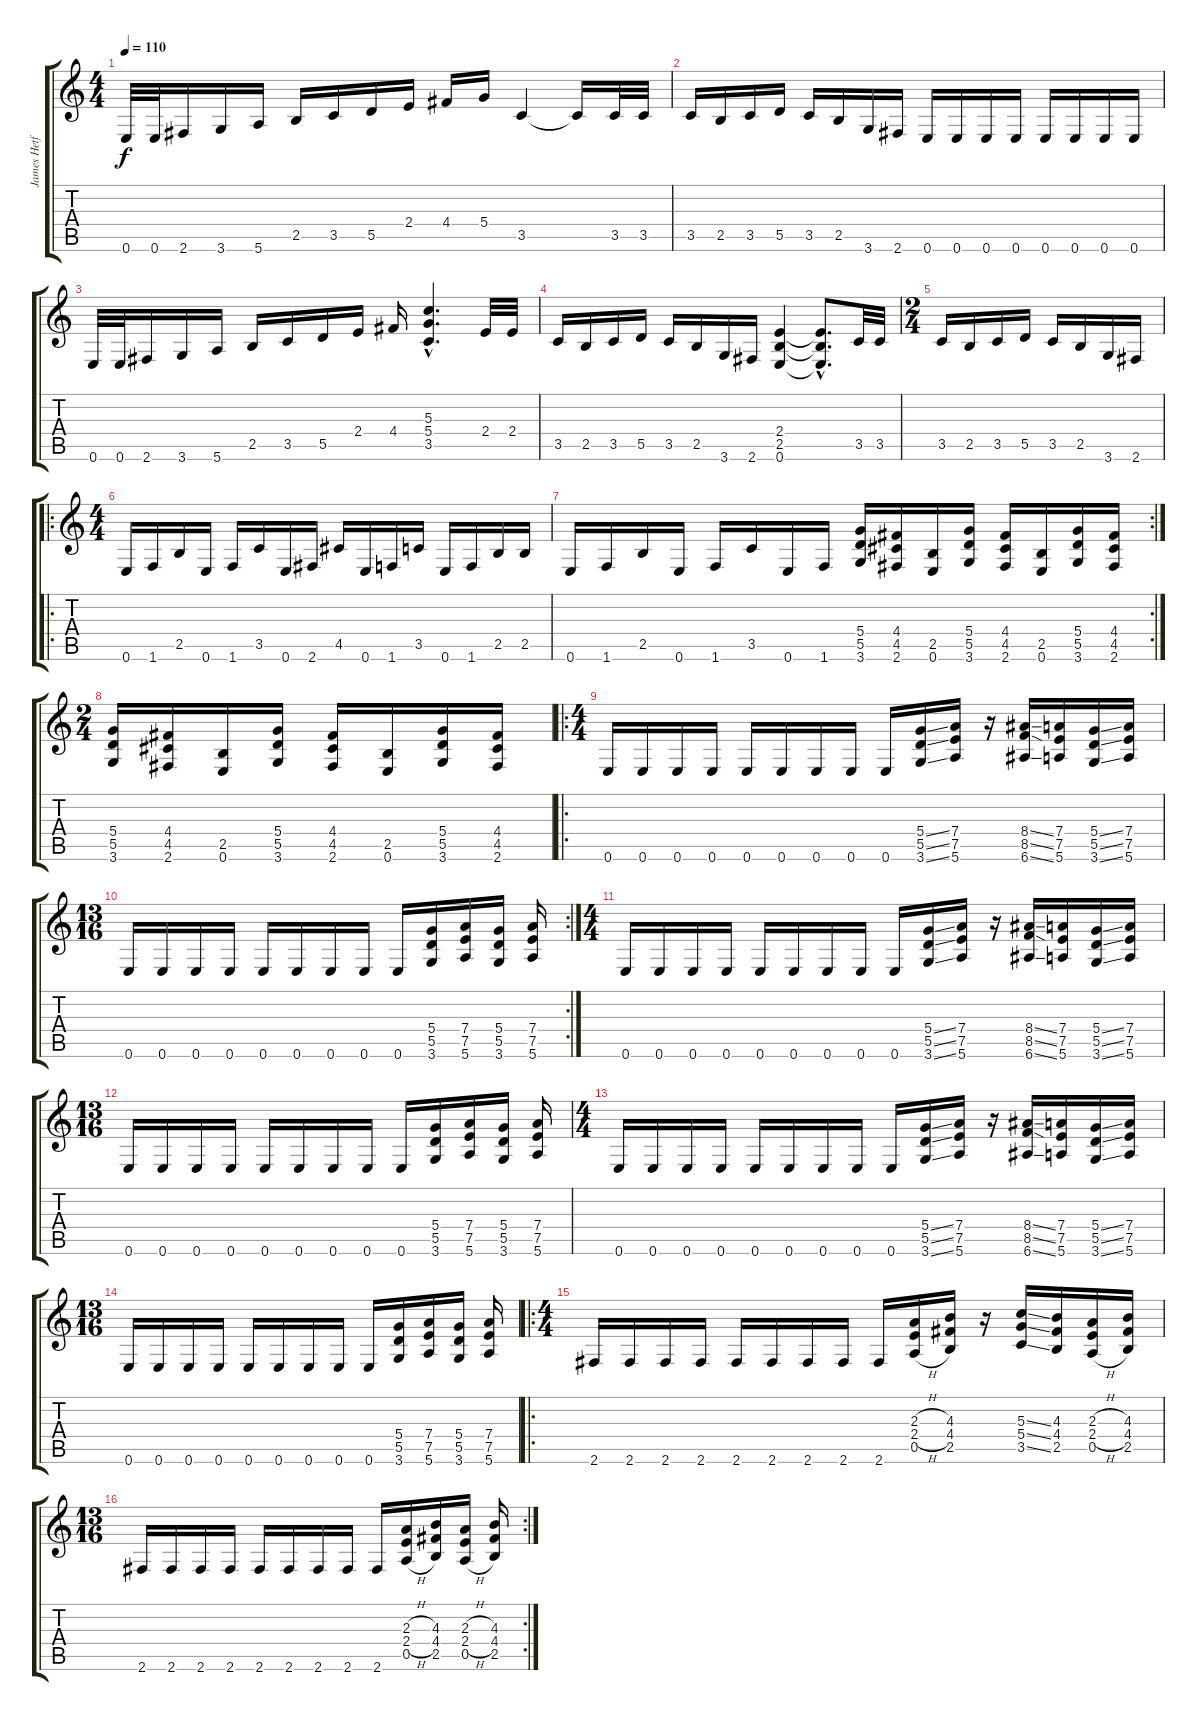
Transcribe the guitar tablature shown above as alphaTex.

\track ("James Hetfield" "James Hetf") {instrument overdrivenguitar}
\staff {score tabs}
\tuning (E4 B3 G3 D3 A2 E2) {hide}
\ts (4 4)
\tempo 110
\clef g2
\ks c
0.6.32{dy f} 0.6.32 2.6.16 3.6.16 5.6.16 2.5.16 3.5.16 5.5.16 2.4.16 4.4.16 5.4.16 3.5.4 3.5{t}.16 3.5.32 3.5.32 |
3.5.16 2.5.16 3.5.16 5.5.16 3.5.16 2.5.16 3.6.16 2.6.16 0.6.16 0.6.16 0.6.16 0.6.16 0.6.16 0.6.16 0.6.16 0.6.16 |
0.6.32 0.6.32 2.6.16 3.6.16 5.6.16 2.5.16 3.5.16 5.5.16 2.4.16 4.4.16 (5.3{hac} 5.4{hac} 3.5{hac}).4{d} 2.4.32 2.4.32 |
3.5.16 2.5.16 3.5.16 5.5.16 3.5.16 2.5.16 3.6.16 2.6.16 (2.4 2.5 0.6).4 (2.4{hac t} 2.5{hac t} 0.6{hac t}).8{d} 3.5.32 3.5.32 |
\ts (2 4)
3.5.16 2.5.16 3.5.16 5.5.16 3.5.16 2.5.16 3.6.16 2.6.16 |
\ro
\ts (4 4)
0.6.16 1.6.16 2.5.16 0.6.16 1.6.16 3.5.16 0.6.16 2.6.16 4.5.16 0.6.16 1.6.16 3.5.16 0.6.16 1.6.16 2.5.16 2.5.16 |
\rc 2
0.6.16 1.6.16 2.5.16 0.6.16 1.6.16 3.5.16 0.6.16 1.6.16 (5.4 5.5 3.6).16 (4.4 4.5 2.6).16 (2.5 0.6).16 (5.4 5.5 3.6).16 (4.4 4.5 2.6).16 (2.5 0.6).16 (5.4 5.5 3.6).16 (4.4 4.5 2.6).16 |
\ts (2 4)
(5.4 5.5 3.6).16 (4.4 4.5 2.6).16 (2.5 0.6).16 (5.4 5.5 3.6).16 (4.4 4.5 2.6).16 (2.5 0.6).16 (5.4 5.5 3.6).16 (4.4 4.5 2.6).16 |
\ro
\ts (4 4)
0.6.16 0.6.16 0.6.16 0.6.16 0.6.16 0.6.16 0.6.16 0.6.16 0.6.16 (5.4{ss} 5.5{ss} 3.6{ss}).16 (7.4 7.5 5.6).16 r.16 (8.4{ss} 8.5{ss} 6.6{ss}).16 (7.4 7.5 5.6).16 (5.4{ss} 5.5{ss} 3.6{ss}).16 (7.4 7.5 5.6).16 |
\rc 2
\ts (13 16)
0.6.16 0.6.16 0.6.16 0.6.16 0.6.16 0.6.16 0.6.16 0.6.16 0.6.16 (5.4 5.5 3.6).16 (7.4 7.5 5.6).16 (5.4 5.5 3.6).16 (7.4 7.5 5.6).16 |
\ts (4 4)
0.6.16 0.6.16 0.6.16 0.6.16 0.6.16 0.6.16 0.6.16 0.6.16 0.6.16 (5.4{ss} 5.5{ss} 3.6{ss}).16 (7.4 7.5 5.6).16 r.16 (8.4{ss} 8.5{ss} 6.6{ss}).16 (7.4 7.5 5.6).16 (5.4{ss} 5.5{ss} 3.6{ss}).16 (7.4 7.5 5.6).16 |
\ts (13 16)
0.6.16 0.6.16 0.6.16 0.6.16 0.6.16 0.6.16 0.6.16 0.6.16 0.6.16 (5.4 5.5 3.6).16 (7.4 7.5 5.6).16 (5.4 5.5 3.6).16 (7.4 7.5 5.6).16 |
\ts (4 4)
0.6.16 0.6.16 0.6.16 0.6.16 0.6.16 0.6.16 0.6.16 0.6.16 0.6.16 (5.4{ss} 5.5{ss} 3.6{ss}).16 (7.4 7.5 5.6).16 r.16 (8.4{ss} 8.5{ss} 6.6{ss}).16 (7.4 7.5 5.6).16 (5.4{ss} 5.5{ss} 3.6{ss}).16 (7.4 7.5 5.6).16 |
\ts (13 16)
0.6.16 0.6.16 0.6.16 0.6.16 0.6.16 0.6.16 0.6.16 0.6.16 0.6.16 (5.4 5.5 3.6).16 (7.4 7.5 5.6).16 (5.4 5.5 3.6).16 (7.4 7.5 5.6).16 |
\ro
\ts (4 4)
2.6.16 2.6.16 2.6.16 2.6.16 2.6.16 2.6.16 2.6.16 2.6.16 2.6.16 (2.3{h} 2.4{h} 0.5{h}).16 (4.3 4.4 2.5).16 r.16 (5.3{ss} 5.4{ss} 3.5{ss}).16 (4.3 4.4 2.5).16 (2.3{h} 2.4{h} 0.5{h}).16 (4.3 4.4 2.5).16 |
\rc 2
\ts (13 16)
2.6.16 2.6.16 2.6.16 2.6.16 2.6.16 2.6.16 2.6.16 2.6.16 2.6.16 (2.3{h} 2.4{h} 0.5{h}).16 (4.3 4.4 2.5).16 (2.3{h} 2.4{h} 0.5{h}).16 (4.3 4.4 2.5).16
